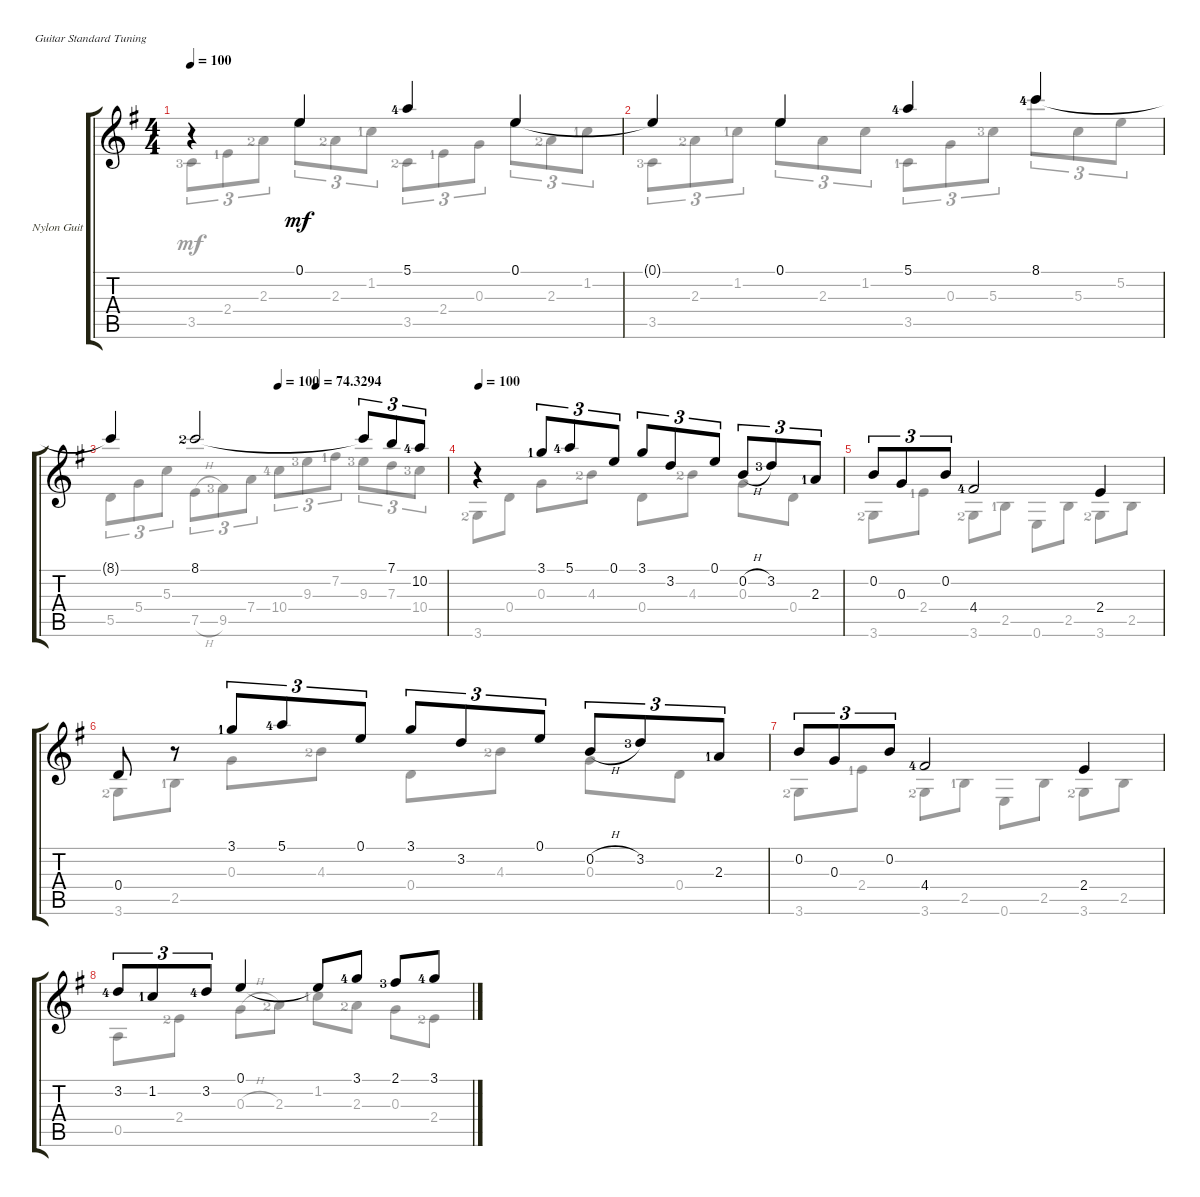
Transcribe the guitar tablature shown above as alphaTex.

\defaultSystemsLayout 4
\bracketExtendMode groupsimilarinstruments
\firstSystemTrackNameOrientation horizontal
\otherSystemsTrackNameOrientation horizontal
\track ("Nylon Guitar" "Nylon Guit") {instrument acousticguitarsteel}
\staff {score tabs}
\tuning (E4 B3 G3 D3 A2 E2)
\voice
\ts (4 4)
\tempo 100
\clef g2
\ks g
r.4{dy mf} 0.1.4 5.1{lf 5}.4 0.1.4 |
0.1{t}.4 0.1.4 5.1{lf 5}.4 8.1{lf 5}.4 |
\tempo (100 0.5)
\tempo (74.3294 0.6125)
8.1{t}.4 8.1{lf 3}.2 8.1{t}.8{tu (3 2)} 7.1.8{tu (3 2)} 10.2{lf 5}.8{tu (3 2)} |
\tempo (100 0.00625)
r.4 3.1{lf 2}.8{tu (3 2)} 5.1{lf 5}.8{tu (3 2)} 0.1.8{tu (3 2)} 3.1.8{tu (3 2)} 3.2.8{tu (3 2)} 0.1.8{tu (3 2)} 0.2{h}.8{tu (3 2)} 3.2{lf 4}.8{tu (3 2)} 2.3{lf 2}.8{tu (3 2)} |
0.2.8{tu (3 2)} 0.3.8{tu (3 2)} 0.2.8{tu (3 2)} 4.4{lf 5}.2 2.4.4 |
0.4.8 r.8 3.1{lf 2}.8{tu (3 2)} 5.1{lf 5}.8{tu (3 2)} 0.1.8{tu (3 2)} 3.1.8{tu (3 2)} 3.2.8{tu (3 2)} 0.1.8{tu (3 2)} 0.2{h}.8{tu (3 2)} 3.2{lf 4}.8{tu (3 2)} 2.3{lf 2}.8{tu (3 2)} |
0.2.8{tu (3 2)} 0.3.8{tu (3 2)} 0.2.8{tu (3 2)} 4.4{lf 5}.2 2.4.4 |
3.2{lf 5}.8{tu (3 2)} 1.2{lf 2}.8{tu (3 2)} 3.2{lf 5}.8{tu (3 2)} 0.1.4 0.1{t}.8 3.1{lf 5}.8 2.1{lf 4}.8 3.1{lf 5}.8
\voice
\clef g2
\ottava regular
\simile none
\ks g
3.5{lf 4}.8{tu (3 2) dy mf} 2.4{lf 2}.8{tu (3 2)} 2.3{lf 3}.8{tu (3 2)} 0.1.8{tu (3 2)} 2.3{lf 3}.8{tu (3 2)} 1.2{lf 2}.8{tu (3 2)} 3.5{lf 3}.8{tu (3 2)} 2.4{lf 2}.8{tu (3 2)} 0.3.8{tu (3 2)} 0.1.8{tu (3 2)} 2.3{lf 3}.8{tu (3 2)} 1.2{lf 2}.8{tu (3 2)} |
3.5{lf 4}.8{tu (3 2)} 2.3{lf 3}.8{tu (3 2)} 1.2{lf 2}.8{tu (3 2)} 0.1.8{tu (3 2)} 2.3.8{tu (3 2)} 1.2.8{tu (3 2)} 3.5{lf 2}.8{tu (3 2)} 0.3.8{tu (3 2)} 5.3{lf 4}.8{tu (3 2)} 8.1{lf 5}.8{tu (3 2)} 5.3.8{tu (3 2)} 5.2.8{tu (3 2)} |
5.5.8{tu (3 2)} 5.4.8{tu (3 2)} 5.3.8{tu (3 2)} 7.5{h}.8{tu (3 2)} 9.5{lf 4}.8{tu (3 2)} 7.4.8{tu (3 2)} 10.4{lf 5}.8{tu (3 2)} 9.3{lf 4}.8{tu (3 2)} 7.2{lf 2}.8{tu (3 2)} 9.3{lf 4}.8{tu (3 2)} 7.3.8{tu (3 2)} 10.4{lf 4}.8{tu (3 2)} |
3.6{lf 3}.8 0.4.8 0.3.8 4.3{lf 3}.8 0.4.8 4.3{lf 3}.8 0.3.8 0.4.8 |
3.6{lf 3}.8 2.4{lf 2}.8 3.6{lf 3}.8 2.5{lf 2}.8 0.6.8 2.5.8 3.6{lf 3}.8 2.5.8 |
3.6{lf 3}.8 2.5{lf 2}.8 0.3.8 4.3{lf 3}.8 0.4.8 4.3{lf 3}.8 0.3.8 0.4.8 |
3.6{lf 3}.8 2.4{lf 2}.8 3.6{lf 3}.8 2.5{lf 2}.8 0.6.8 2.5.8 3.6{lf 3}.8 2.5.8 |
0.5.8 2.4{lf 3}.8 0.3{h}.8 2.3{lf 3}.8 1.2{lf 2}.8 2.3{lf 3}.8 0.3.8 2.4{lf 3}.8
